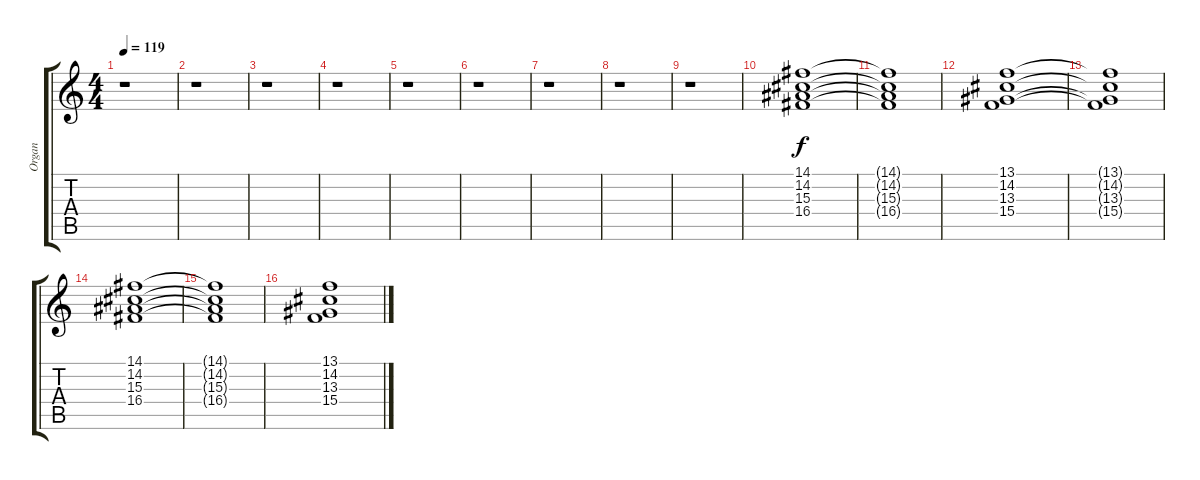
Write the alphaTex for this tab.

\track ("Organ" "Organ") {instrument rockorgan}
\staff {score tabs}
\tuning (E4 B3 G3 D3 A2 E2) {hide}
\ts (4 4)
\tempo 119
\clef g2
\ks c
r.1{dy f} |
r.1 |
r.1 |
r.1 |
r.1 |
r.1 |
r.1 |
r.1 |
r.1 |
(14.1 14.2 15.3 16.4).1 |
(14.1{t} 14.2{t} 15.3{t} 16.4{t}).1 |
(13.1 14.2 13.3 15.4).1 |
(13.1{t} 14.2{t} 13.3{t} 15.4{t}).1 |
(14.1 14.2 15.3 16.4).1 |
(14.1{t} 14.2{t} 15.3{t} 16.4{t}).1 |
(13.1 14.2 13.3 15.4).1
